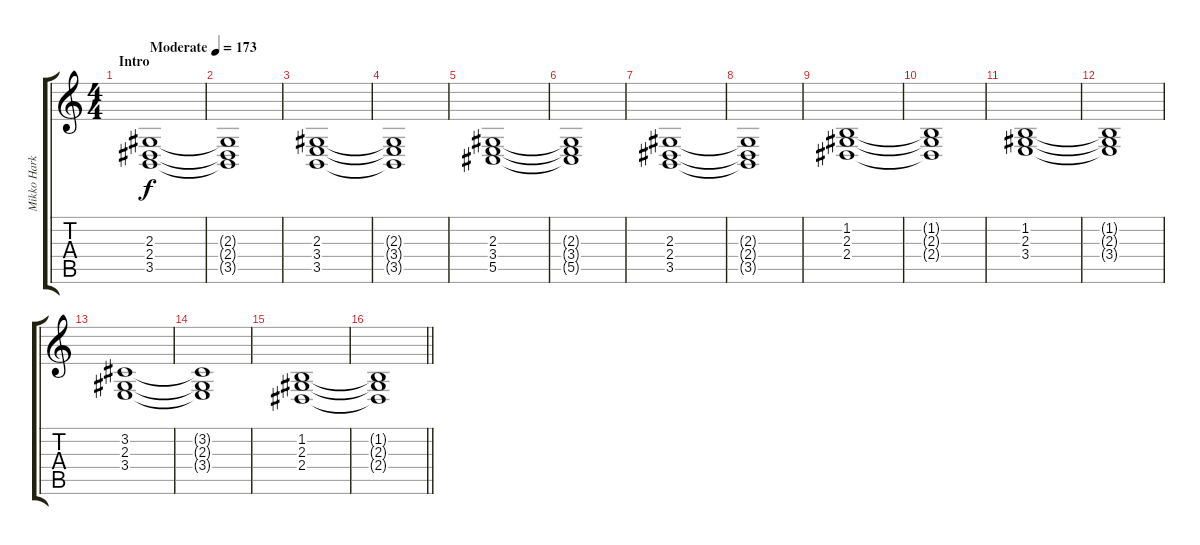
\track ("Mikko Harkin - Keyboard II" "Mikko Hark") {instrument stringensemble1}
\staff {score tabs}
\tuning (Eb4 Bb3 Gb3 Db3 Ab2 Eb2) {hide}
\ts (4 4)
\section ("" "Intro")
\tempo (173 "Moderate")
\clef g2
\ks aminor
(2.3 2.4 3.5).1{dy f instrument stringensemble1} |
(2.3{t} 2.4{t} 3.5{t}).1 |
(2.3 3.4 3.5).1 |
(2.3{t} 3.4{t} 3.5{t}).1 |
(2.3 3.4 5.5).1 |
(2.3{t} 3.4{t} 5.5{t}).1 |
(2.3 2.4 3.5).1 |
(2.3{t} 2.4{t} 3.5{t}).1 |
(1.2 2.3 2.4).1 |
(1.2{t} 2.3{t} 2.4{t}).1 |
(1.2 2.3 3.4).1 |
(1.2{t} 2.3{t} 3.4{t}).1 |
(3.2 2.3 3.4).1 |
(3.2{t} 2.3{t} 3.4{t}).1 |
(1.2 2.3 2.4).1 |
\barLineRight lightlight
(1.2{t} 2.3{t} 2.4{t}).1
